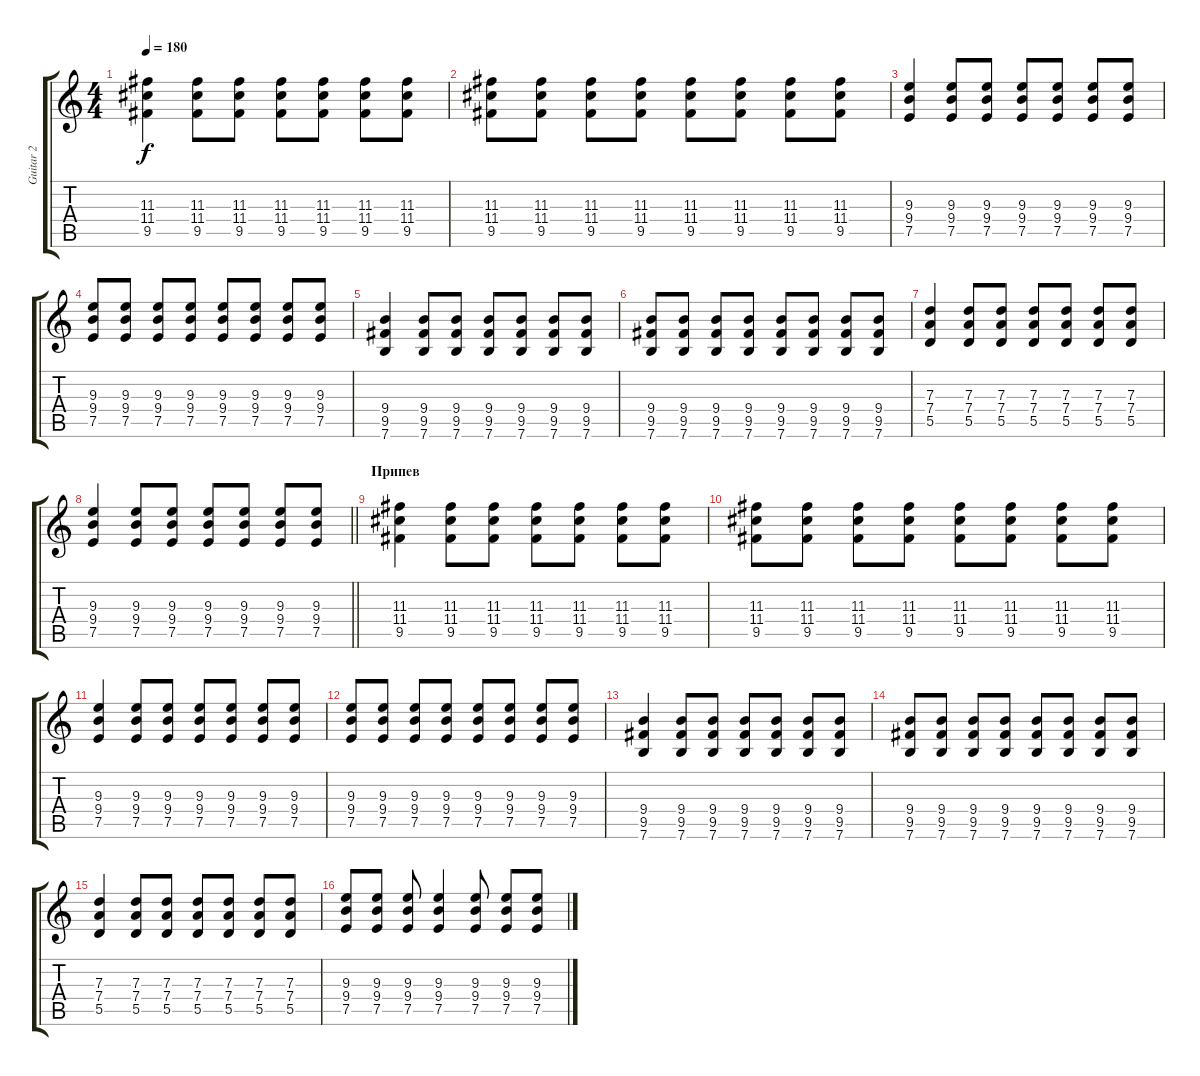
\track ("Guitar 2" "Guitar 2") {instrument overdrivenguitar}
\staff {score tabs}
\tuning (E4 B3 G3 D3 A2 E2) {hide}
\ts (4 4)
\tempo 180
\clef g2
\ks c
(11.3 11.4 9.5).4{dy f} (11.3 11.4 9.5).8 (11.3 11.4 9.5).8 (11.3 11.4 9.5).8 (11.3 11.4 9.5).8 (11.3 11.4 9.5).8 (11.3 11.4 9.5).8 |
(11.3 11.4 9.5).8 (11.3 11.4 9.5).8 (11.3 11.4 9.5).8 (11.3 11.4 9.5).8 (11.3 11.4 9.5).8 (11.3 11.4 9.5).8 (11.3 11.4 9.5).8 (11.3 11.4 9.5).8 |
(9.3 9.4 7.5).4 (9.3 9.4 7.5).8 (9.3 9.4 7.5).8 (9.3 9.4 7.5).8 (9.3 9.4 7.5).8 (9.3 9.4 7.5).8 (9.3 9.4 7.5).8 |
(9.3 9.4 7.5).8 (9.3 9.4 7.5).8 (9.3 9.4 7.5).8 (9.3 9.4 7.5).8 (9.3 9.4 7.5).8 (9.3 9.4 7.5).8 (9.3 9.4 7.5).8 (9.3 9.4 7.5).8 |
(9.4 9.5 7.6).4 (9.4 9.5 7.6).8 (9.4 9.5 7.6).8 (9.4 9.5 7.6).8 (9.4 9.5 7.6).8 (9.4 9.5 7.6).8 (9.4 9.5 7.6).8 |
(9.4 9.5 7.6).8 (9.4 9.5 7.6).8 (9.4 9.5 7.6).8 (9.4 9.5 7.6).8 (9.4 9.5 7.6).8 (9.4 9.5 7.6).8 (9.4 9.5 7.6).8 (9.4 9.5 7.6).8 |
(7.3 7.4 5.5).4 (7.3 7.4 5.5).8 (7.3 7.4 5.5).8 (7.3 7.4 5.5).8 (7.3 7.4 5.5).8 (7.3 7.4 5.5).8 (7.3 7.4 5.5).8 |
\barLineRight lightlight
(9.3 9.4 7.5).4 (9.3 9.4 7.5).8 (9.3 9.4 7.5).8 (9.3 9.4 7.5).8 (9.3 9.4 7.5).8 (9.3 9.4 7.5).8 (9.3 9.4 7.5).8 |
\section ("" "Припев")
(11.3 11.4 9.5).4 (11.3 11.4 9.5).8 (11.3 11.4 9.5).8 (11.3 11.4 9.5).8 (11.3 11.4 9.5).8 (11.3 11.4 9.5).8 (11.3 11.4 9.5).8 |
(11.3 11.4 9.5).8 (11.3 11.4 9.5).8 (11.3 11.4 9.5).8 (11.3 11.4 9.5).8 (11.3 11.4 9.5).8 (11.3 11.4 9.5).8 (11.3 11.4 9.5).8 (11.3 11.4 9.5).8 |
(9.3 9.4 7.5).4 (9.3 9.4 7.5).8 (9.3 9.4 7.5).8 (9.3 9.4 7.5).8 (9.3 9.4 7.5).8 (9.3 9.4 7.5).8 (9.3 9.4 7.5).8 |
(9.3 9.4 7.5).8 (9.3 9.4 7.5).8 (9.3 9.4 7.5).8 (9.3 9.4 7.5).8 (9.3 9.4 7.5).8 (9.3 9.4 7.5).8 (9.3 9.4 7.5).8 (9.3 9.4 7.5).8 |
(9.4 9.5 7.6).4 (9.4 9.5 7.6).8 (9.4 9.5 7.6).8 (9.4 9.5 7.6).8 (9.4 9.5 7.6).8 (9.4 9.5 7.6).8 (9.4 9.5 7.6).8 |
(9.4 9.5 7.6).8 (9.4 9.5 7.6).8 (9.4 9.5 7.6).8 (9.4 9.5 7.6).8 (9.4 9.5 7.6).8 (9.4 9.5 7.6).8 (9.4 9.5 7.6).8 (9.4 9.5 7.6).8 |
(7.3 7.4 5.5).4 (7.3 7.4 5.5).8 (7.3 7.4 5.5).8 (7.3 7.4 5.5).8 (7.3 7.4 5.5).8 (7.3 7.4 5.5).8 (7.3 7.4 5.5).8 |
(9.3 9.4 7.5).8 (9.3 9.4 7.5).8 (9.3 9.4 7.5).8 (9.3 9.4 7.5).4 (9.3 9.4 7.5).8 (9.3 9.4 7.5).8 (9.3 9.4 7.5).8
